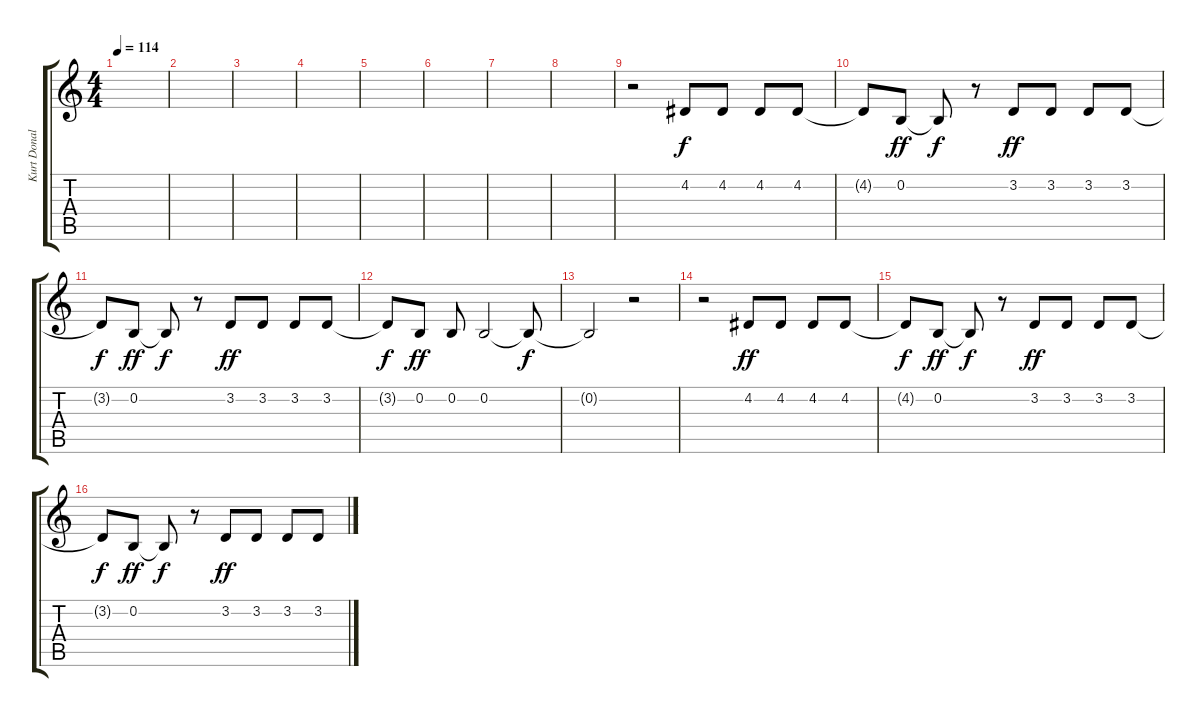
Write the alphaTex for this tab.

\track ("Kurt Donald Cobain (Voix)" "Kurt Donal") {instrument altosax}
\staff {score tabs}
\tuning (E4 B3 G3 D3 A2 E2) {hide}
\ts (4 4)
\tempo 114
\clef g2
\ks c
|
|
|
|
|
|
|
|
r.2 4.2.8 4.2.8 4.2.8 4.2.8 |
4.2{t}.8{dy f} 0.2.8{dy ff} 0.2{t}.8{dy f} r.8 3.2.8{dy ff} 3.2.8 3.2.8 3.2.8 |
3.2{t}.8{dy f} 0.2.8{dy ff} 0.2{t}.8{dy f} r.8 3.2.8{dy ff} 3.2.8 3.2.8 3.2.8 |
3.2{t}.8{dy f} 0.2.8{dy ff} 0.2.8 0.2.2 0.2{t}.8{dy f} |
0.2{t}.2 r.2 |
r.2 4.2.8{dy ff} 4.2.8 4.2.8 4.2.8 |
4.2{t}.8{dy f} 0.2.8{dy ff} 0.2{t}.8{dy f} r.8 3.2.8{dy ff} 3.2.8 3.2.8 3.2.8 |
3.2{t}.8{dy f} 0.2.8{dy ff} 0.2{t}.8{dy f} r.8 3.2.8{dy ff} 3.2.8 3.2.8 3.2.8
